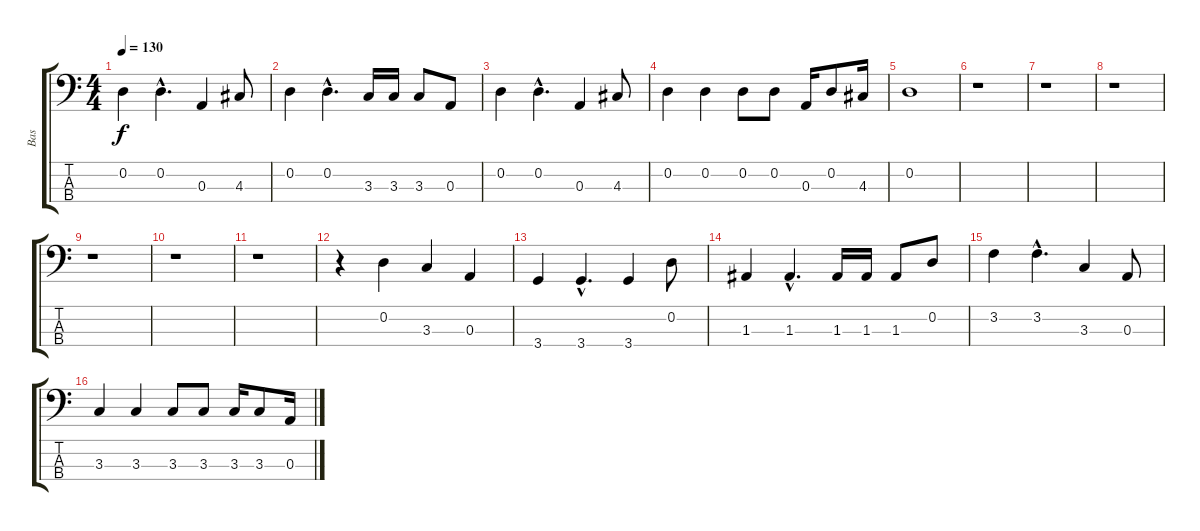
\track ("Bas" "Bas") {instrument electricbassfinger}
\staff {score tabs}
\tuning (G2 D2 A1 E1) {hide}
\ts (4 4)
\tempo 130
\clef f4
\ks c
0.2.4{dy f} 0.2{hac}.4{d} 0.3.4 4.3.8 |
0.2.4 0.2{hac}.4{d} 3.3.16 3.3.16 3.3.8 0.3.8 |
0.2.4 0.2{hac}.4{d} 0.3.4 4.3.8 |
0.2.4 0.2.4 0.2.8 0.2.8 0.3.16 0.2.8 4.3.16 |
0.2.1 |
r.1 |
r.1 |
r.1 |
r.1 |
r.1 |
r.1 |
r.4 0.2.4 3.3.4 0.3.4 |
3.4.4 3.4{hac}.4{d} 3.4.4 0.2.8 |
1.3.4 1.3{hac}.4{d} 1.3.16 1.3.16 1.3.8 0.2.8 |
3.2.4 3.2{hac}.4{d} 3.3.4 0.3.8 |
3.3.4 3.3.4 3.3.8 3.3.8 3.3.16 3.3.8 0.3.16
